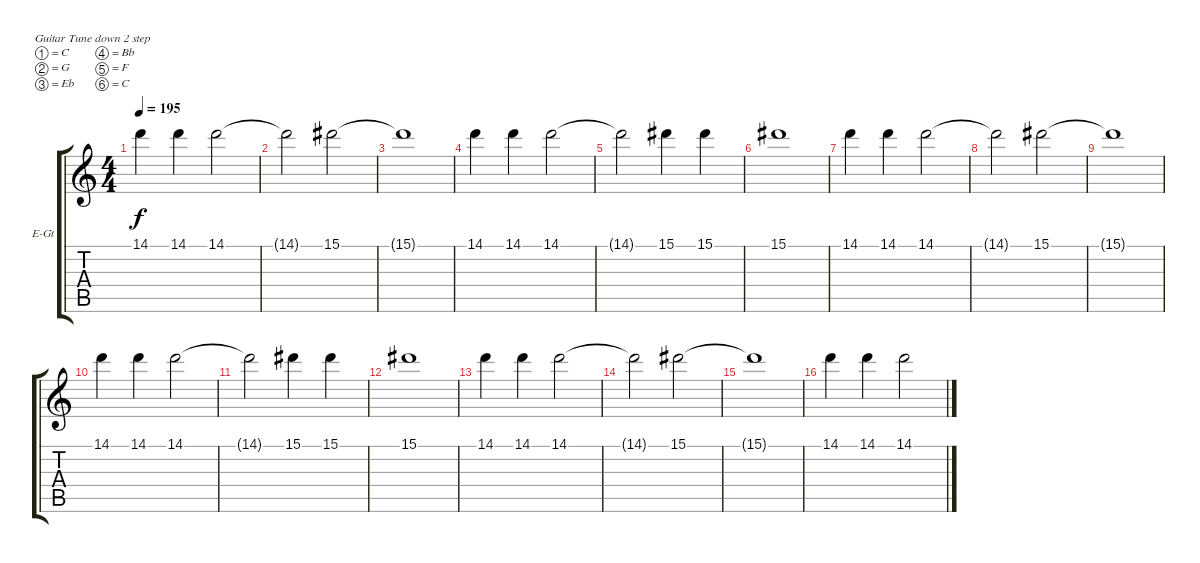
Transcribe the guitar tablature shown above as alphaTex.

\defaultSystemsLayout 4
\bracketExtendMode groupsimilarinstruments
\firstSystemTrackNameOrientation horizontal
\otherSystemsTrackNameOrientation horizontal
\track ("Electric Guitar2" "E-Gt") {instrument distortionguitar}
\staff {score tabs}
\tuning (C4 G3 Eb3 Bb2 F2 C2)
\ts (4 4)
\tempo 195
\clef g2
\ks c
14.1.4{dy f} 14.1.4 14.1.2 |
14.1{t}.2 15.1.2 |
15.1{t}.1 |
14.1.4 14.1.4 14.1.2 |
14.1{t}.2 15.1.4 15.1.4 |
15.1.1 |
14.1.4 14.1.4 14.1.2 |
14.1{t}.2 15.1.2 |
15.1{t}.1 |
14.1.4 14.1.4 14.1.2 |
14.1{t}.2 15.1.4 15.1.4 |
15.1.1 |
14.1.4 14.1.4 14.1.2 |
14.1{t}.2 15.1.2 |
15.1{t}.1 |
14.1.4 14.1.4 14.1.2
